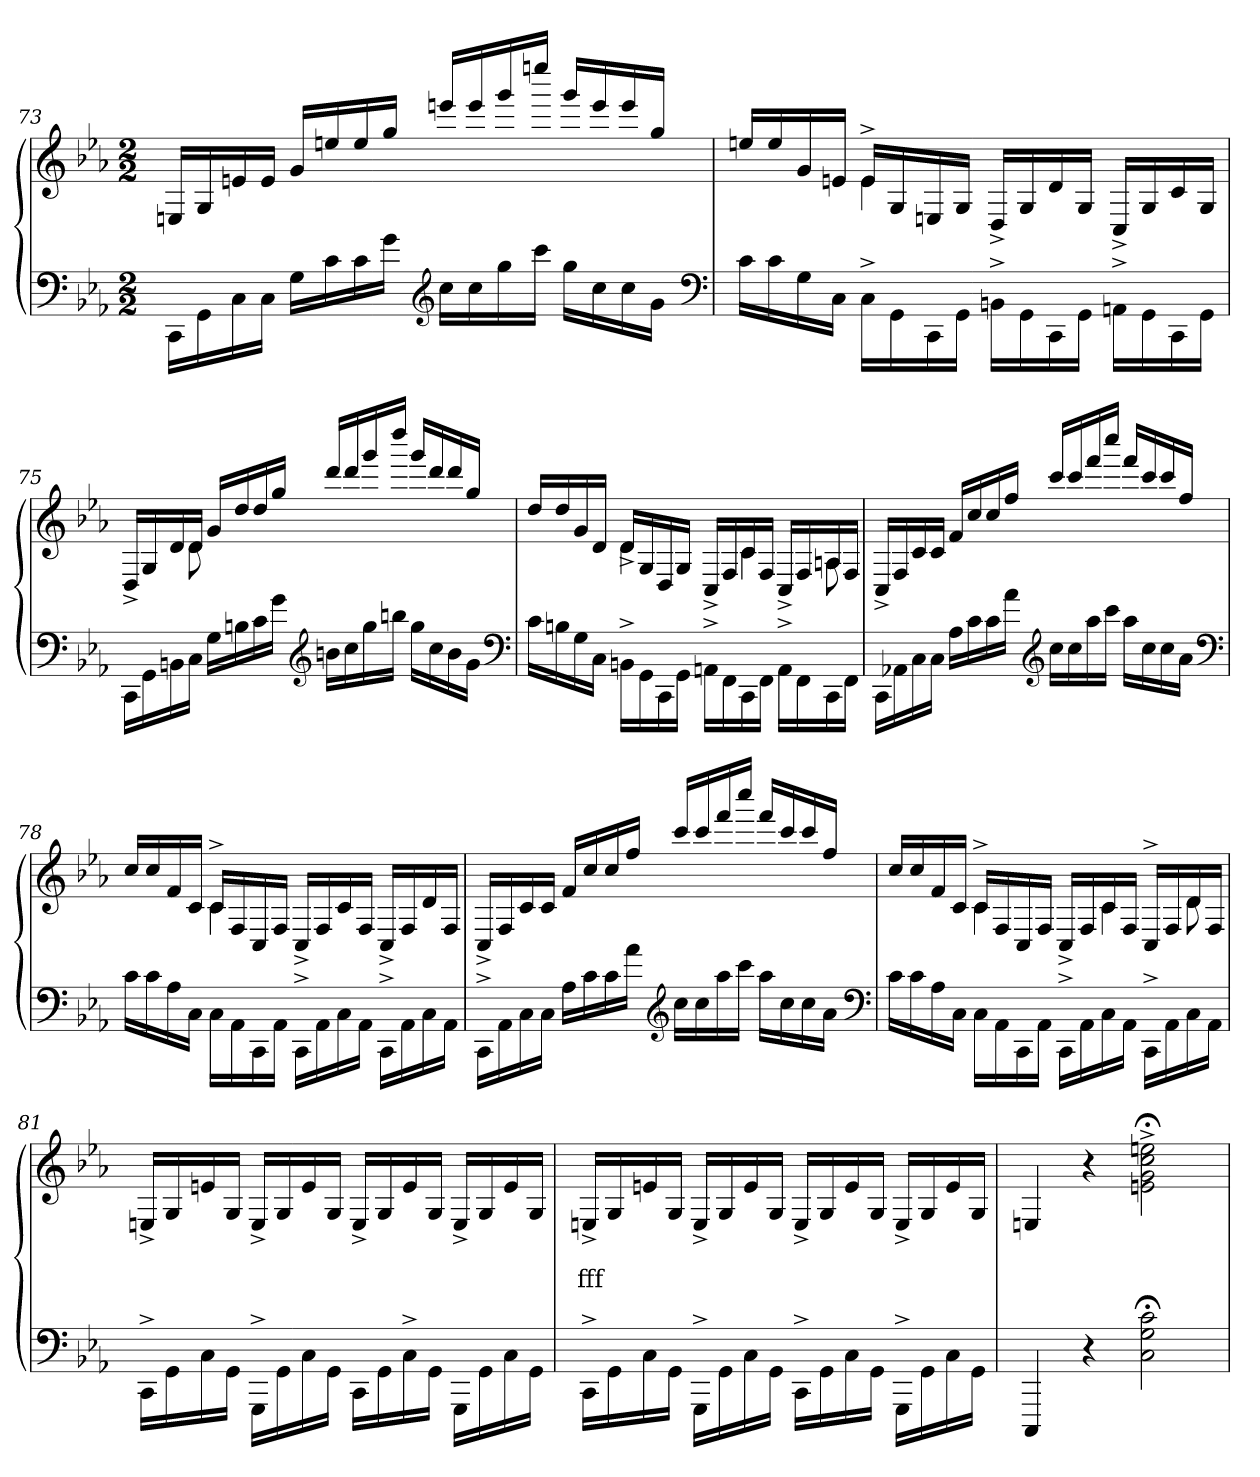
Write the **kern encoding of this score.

**kern	**kern	**text	**text
*part2	*part1	*part1	*part1
*staff2	*staff1	*staff1	*staff1
*clefF4	*clefG2	*	*
*k[b-e-a-]	*k[b-e-a-]	*	*
*M2/2	*M2/2	*	*
=73	=73	=73	=73
16CC\LL	16En/LL	.	.
16GG	16G	.	.
16C	16en	.	.
16CJJ	16eJJ	.	.
16G\LL	16g/LL	.	.
16c	16een	.	.
16c	16ee	.	.
16gJJ	16ggJJ	.	.
*clefG2	*	*	*
16cc\LL	16eeen/LL	.	.
16cc	16eee	.	.
16gg	16ggg	.	.
16cccJJ	16eeeenJJ	.	.
16gg\LL	16ggg/LL	.	.
16cc	16eee	.	.
16cc	16eee	.	.
16gJJ	16ggJJ	.	.
*clefF4	*	*	*
=74	=74	=74	=74
*	*^	*	*
16c\LL	16een/LL	4ryy	.	.
16c	16ee	.	.	.
16G	16g	.	.	.
16CJJ	16enJJ	.	.	.
16C^>\LL	16e^>/LL	4e	.	.
16GG	16G	.	.	.
16CC	16En	.	.	.
16GGJJ	16GJJ	.	.	.
16BBn^>\LL	16D^>/LL	2ryy	.	.
16GG	16G	.	.	.
16CC	16d	.	.	.
16GGJJ	16GJJ	.	.	.
16AAn^>\LL	16C^>/LL	.	.	.
16GG	16G	.	.	.
16CC	16c	.	.	.
16GGJJ	16GJJ	.	.	.
=75	=75	=75	=75	=75
16CC\LL	16D^>/LL	8.ryy	.	.
16GG	16G	.	.	.
16BBn	16d	.	.	.
16CJJ	16dJJ	8d\	.	.
16G\LL	16g/LL	.	.	.
16Bn	16dd	2ryy	.	.
16c	16dd	.	.	.
16gJJ	16ggJJ	.	.	.
*clefG2	*	*	*	*
16bn\LL	16ddd/LL	.	.	.
16cc	16ddd	.	.	.
16gg	16ggg	.	.	.
16bbnJJ	16ddddJJ	.	.	.
16gg\LL	16ggg/LL	.	.	.
16cc	16ddd	8.ryy	.	.
16b	16ddd	.	.	.
16gJJ	16ggJJ	.	.	.
*clefF4	*	*	*	*
=76	=76	=76	=76	=76
16c\LL	16dd/LL	4ryy	.	.
16Bn	16dd	.	.	.
16G	16g	.	.	.
16CJJ	16dJJ	.	.	.
16BBn^>\LL	4d\	16d^>/LL	.	.
16GG	.	16G	.	.
16CC	.	16D	.	.
16GGJJ	.	16GJJ	.	.
16AAn^>\LL	8ryy	16C^>/LL	.	.
16FF	.	16F	.	.
16CC	4c\	16c	.	.
16FFJJ	.	16FJJ	.	.
16AA^>\LL	.	16C^>/LL	.	.
16FF	.	16F	.	.
16CC	8A-\	16An	.	.
16FFJJ	.	16FJJ	.	.
*	*v	*v	*	*
=77	=77	=77	=77
16CC\LL	16C^>/LL	.	.
16AA-X	16F	.	.
16C	16c	.	.
16CJJ	16cJJ	.	.
16A-\LL	16f/LL	.	.
16c	16cc	.	.
16c	16cc	.	.
16a-JJ	16ffJJ	.	.
*clefG2	*	*	*
16cc\LL	16ccc/LL	.	.
16cc	16ccc	.	.
16aa-	16fff	.	.
16cccJJ	16ccccJJ	.	.
16aa-\LL	16fff/LL	.	.
16cc	16ccc	.	.
16cc	16ccc	.	.
16a-JJ	16ffJJ	.	.
*clefF4	*	*	*
=78	=78	=78	=78
*	*^	*	*
16c\LL	16cc/LL	4ryy	.	.
16c	16cc	.	.	.
16A-	16f	.	.	.
16CJJ	16cJJ	.	.	.
16C\LL	16c^>/LL	4c\	.	.
16AA-	16F	.	.	.
16CC	16C	.	.	.
16AA-JJ	16FJJ	.	.	.
16CC^>\LL	16C^>/LL	2ryy	.	.
16AA-	16F	.	.	.
16C	16c	.	.	.
16AA-JJ	16FJJ	.	.	.
16CC^>\LL	16C^>/LL	.	.	.
16AA-	16F	.	.	.
16C	16d	.	.	.
16AA-JJ	16FJJ	.	.	.
*	*v	*v	*	*
=79	=79	=79	=79
16CC^>\LL	16C^>/LL	.	.
16AA-	16F	.	.
16C	16c	.	.
16CJJ	16cJJ	.	.
16A-\LL	16f/LL	.	.
16c	16cc	.	.
16c	16cc	.	.
16a-JJ	16ffJJ	.	.
*clefG2	*	*	*
16cc\LL	16ccc/LL	.	.
16cc	16ccc	.	.
16aa-	16fff	.	.
16cccJJ	16ccccJJ	.	.
16aa-\LL	16fff/LL	.	.
16cc	16ccc	.	.
16cc	16ccc	.	.
16a-JJ	16ffJJ	.	.
*clefF4	*	*	*
=80	=80	=80	=80
*	*^	*	*
16c\LL	16cc/LL	4ryy	.	.
16c	16cc	.	.	.
16A-	16f	.	.	.
16CJJ	16cJJ	.	.	.
16C\LL	16c^>/LL	4c	.	.
16AA-	16F	.	.	.
16CC	16C	.	.	.
16AA-JJ	16FJJ	.	.	.
16CC^>\LL	16C^>/LL	8ryy	.	.
16AA-	16F	.	.	.
16C	16c	4c\	.	.
16AA-JJ	16FJJ	.	.	.
16CC^>\LL	16C^>/LL	.	.	.
16AA-	16F	.	.	.
16C	16d	8d\	.	.
16AA-JJ	16FJJ	.	.	.
*	*v	*v	*	*
=81	=81	=81	=81
16CC^>\LL	16En^>/LL	.	.
16GG	16G	.	.
16C	16en	.	.
16GGJJ	16GJJ	.	.
16GGG^>\LL	16E^>/LL	.	.
16GG	16G	.	.
16C	16e	.	.
16GGJJ	16GJJ	.	.
16CC\LL	16E^>/LL	.	.
16GG	16G	.	.
16C^>	16e	.	.
16GGJJ	16GJJ	.	.
16GGG\LL	16E^>/LL	.	.
16GG	16G	.	.
16C	16e	.	.
16GGJJ	16G/JJ	.	.
=82	=82	=82	=82
16CC^>\LL	16En^>/LL	.	fff
16GG	16G	.	.
16C	16en	.	.
16GGJJ	16GJJ	.	.
16GGG^>\LL	16E^>/LL	.	.
16GG	16G	.	.
16C	16e	.	.
16GGJJ	16GJJ	.	.
16CC^>\LL	16E^>/LL	.	.
16GG	16G	.	.
16C	16e	.	.
16GGJJ	16GJJ	.	.
16GGG^>\LL	16E^>/LL	.	.
16GG	16G	.	.
16C	16e	.	.
16GGJJ	16GJJ	.	.
=83	=83	=83	=83
4CCC	4En	.	.
4r	4r	.	.
2c;< 2G;< 2C;<	2een\;<^> 2cc\;<^> 2g\;<^> 2en\;<^>	.	.
=	=	=	=
*-	*-	*-	*-
